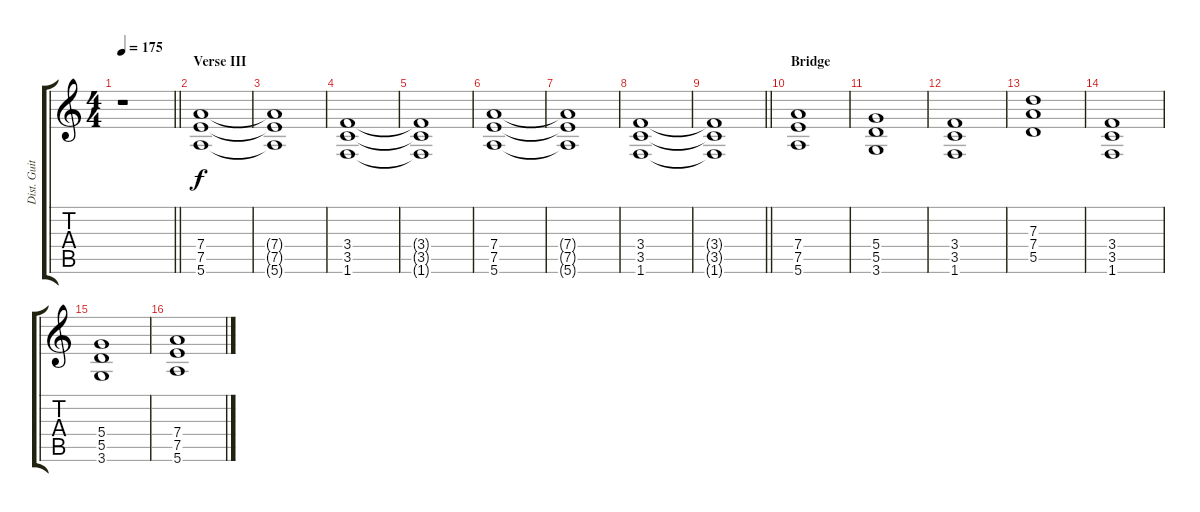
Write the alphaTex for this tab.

\track ("Dist. Guitar I" "Dist. Guit") {instrument distortionguitar}
\staff {score tabs}
\tuning (E4 B3 G3 D3 A2 E2) {hide}
\ts (4 4)
\tempo 175
\clef g2
\barLineRight lightlight
\ks c
r.1{dy f} |
\section ("" "Verse III")
(7.4 7.5 5.6).1 |
(7.4{t} 7.5{t} 5.6{t}).1 |
(3.4 3.5 1.6).1 |
(3.4{t} 3.5{t} 1.6{t}).1 |
(7.4 7.5 5.6).1 |
(7.4{t} 7.5{t} 5.6{t}).1 |
(3.4 3.5 1.6).1 |
\barLineRight lightlight
(3.4{t} 3.5{t} 1.6{t}).1 |
\section ("" "Bridge")
(7.4 7.5 5.6).1 |
(5.4 5.5 3.6).1 |
(3.4 3.5 1.6).1 |
(7.3 7.4 5.5).1 |
(3.4 3.5 1.6).1 |
(5.4 5.5 3.6).1 |
(7.4 7.5 5.6).1
